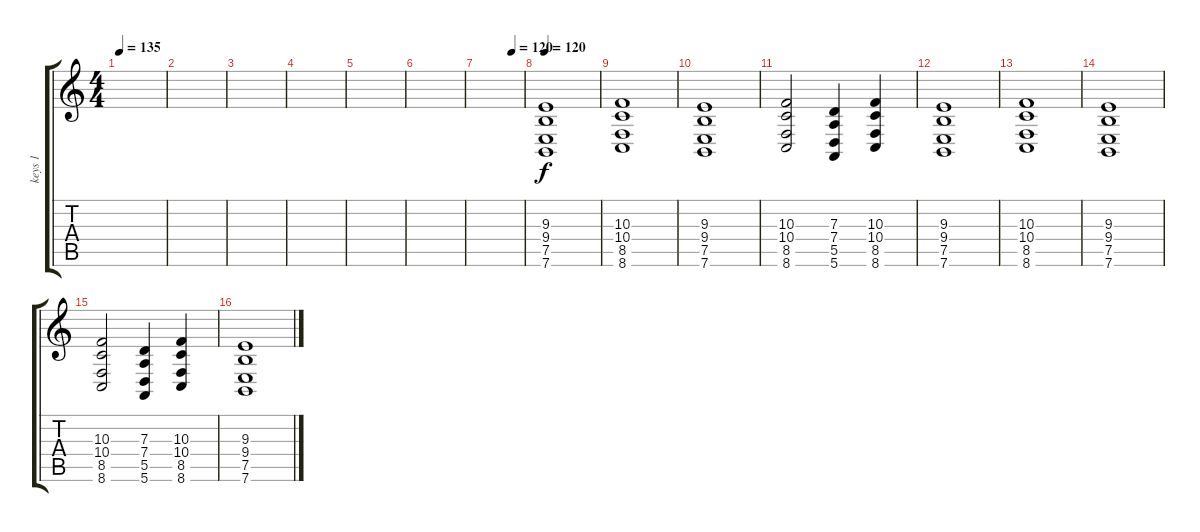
\track ("keys 1" "keys 1") {instrument stringensemble1}
\staff {score tabs}
\tuning (E4 B3 G3 D3 A2 E2) {hide}
\ts (4 4)
\tempo 135
\clef g2
\ks c
|
|
|
|
|
|
\tempo (120 0.75)
|
\tempo 120
(9.3 9.4 7.5 7.6).1 |
(10.3 10.4 8.5 8.6).1 |
(9.3 9.4 7.5 7.6).1 |
(10.3 10.4 8.5 8.6).2 (7.3 7.4 5.5 5.6).4 (10.3 10.4 8.5 8.6).4 |
(9.3 9.4 7.5 7.6).1 |
(10.3 10.4 8.5 8.6).1 |
(9.3 9.4 7.5 7.6).1 |
(10.3 10.4 8.5 8.6).2 (7.3 7.4 5.5 5.6).4 (10.3 10.4 8.5 8.6).4 |
(9.3 9.4 7.5 7.6).1
